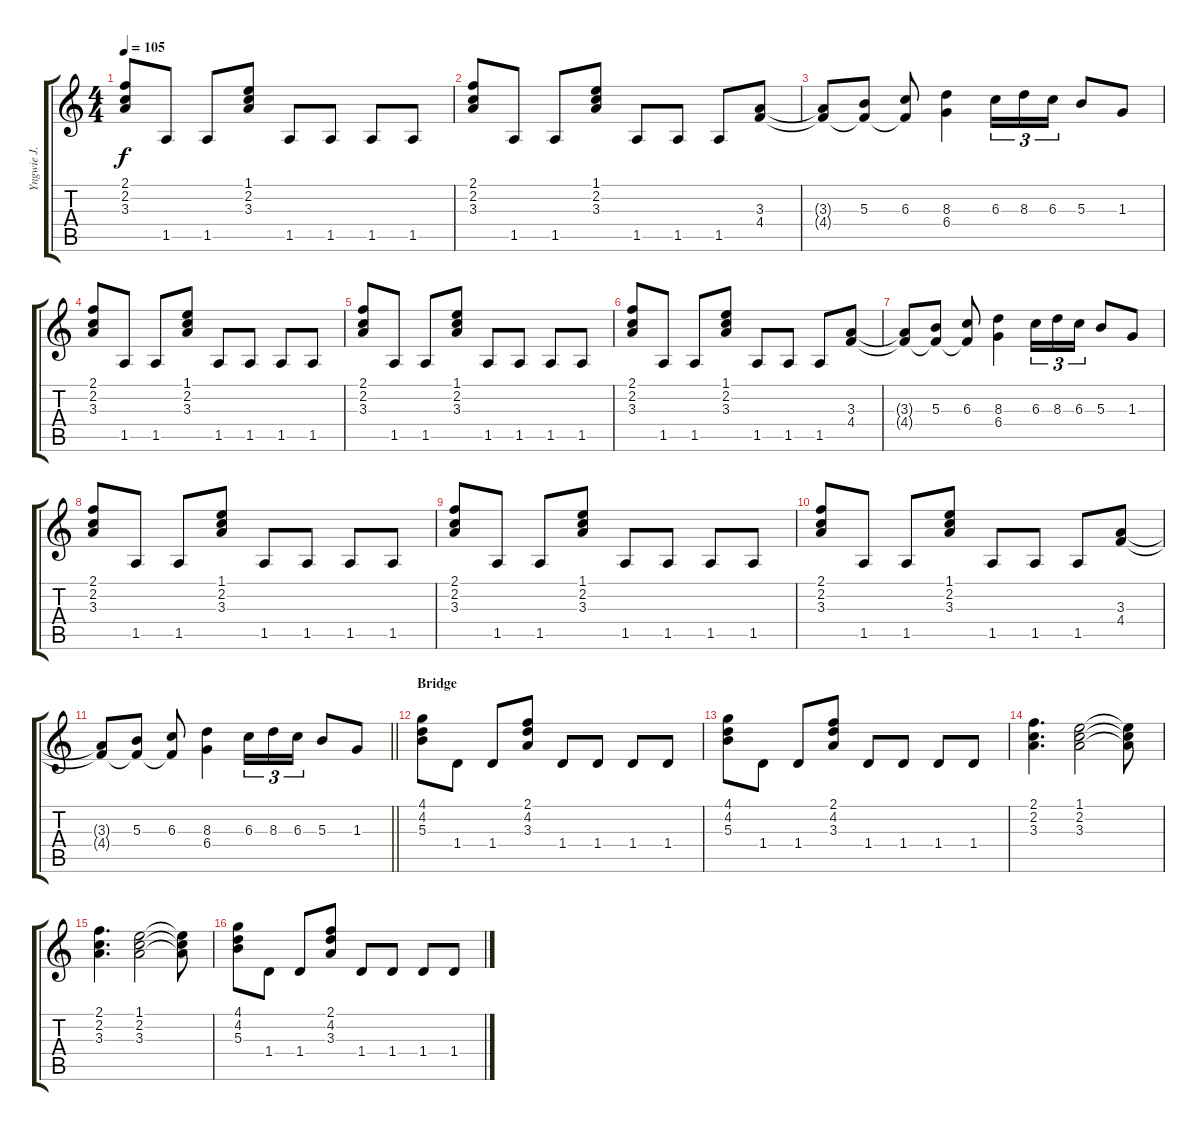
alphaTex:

\track ("Yngwie J. Malmsteen" "Yngwie J. ") {instrument overdrivenguitar}
\staff {score tabs}
\tuning (Eb4 Bb3 Gb3 Db3 Ab2 Eb2) {hide}
\ts (4 4)
\tempo 105
\clef g2
\ks c
(2.1 2.2 3.3).8{dy f} 1.5.8 1.5.8 (1.1 2.2 3.3).8 1.5.8 1.5.8 1.5.8 1.5.8 |
(2.1 2.2 3.3).8 1.5.8 1.5.8 (1.1 2.2 3.3).8 1.5.8 1.5.8 1.5.8 (3.3 4.4).8 |
(3.3{t} 4.4{t}).8 (5.3 4.4{t}).8 (6.3 4.4{t}).8 (8.3 6.4).4 6.3.16{tu (3 2)} 8.3.16{tu (3 2)} 6.3.16{tu (3 2)} 5.3.8 1.3.8 |
(2.1 2.2 3.3).8 1.5.8 1.5.8 (1.1 2.2 3.3).8 1.5.8 1.5.8 1.5.8 1.5.8 |
(2.1 2.2 3.3).8 1.5.8 1.5.8 (1.1 2.2 3.3).8 1.5.8 1.5.8 1.5.8 1.5.8 |
(2.1 2.2 3.3).8 1.5.8 1.5.8 (1.1 2.2 3.3).8 1.5.8 1.5.8 1.5.8 (3.3 4.4).8 |
(3.3{t} 4.4{t}).8 (5.3 4.4{t}).8 (6.3 4.4{t}).8 (8.3 6.4).4 6.3.16{tu (3 2)} 8.3.16{tu (3 2)} 6.3.16{tu (3 2)} 5.3.8 1.3.8 |
(2.1 2.2 3.3).8 1.5.8 1.5.8 (1.1 2.2 3.3).8 1.5.8 1.5.8 1.5.8 1.5.8 |
(2.1 2.2 3.3).8 1.5.8 1.5.8 (1.1 2.2 3.3).8 1.5.8 1.5.8 1.5.8 1.5.8 |
(2.1 2.2 3.3).8 1.5.8 1.5.8 (1.1 2.2 3.3).8 1.5.8 1.5.8 1.5.8 (3.3 4.4).8 |
\barLineRight lightlight
(3.3{t} 4.4{t}).8 (5.3 4.4{t}).8 (6.3 4.4{t}).8 (8.3 6.4).4 6.3.16{tu (3 2)} 8.3.16{tu (3 2)} 6.3.16{tu (3 2)} 5.3.8 1.3.8 |
\section ("" "Bridge")
(4.1 4.2 5.3).8 1.4.8 1.4.8 (2.1 4.2 3.3).8 1.4.8 1.4.8 1.4.8 1.4.8 |
(4.1 4.2 5.3).8 1.4.8 1.4.8 (2.1 4.2 3.3).8 1.4.8 1.4.8 1.4.8 1.4.8 |
(2.1 2.2 3.3).4{d} (1.1 2.2 3.3).2 (1.1{t} 2.2{t} 3.3{t}).8 |
(2.1 2.2 3.3).4{d} (1.1 2.2 3.3).2 (1.1{t} 2.2{t} 3.3{t}).8 |
(4.1 4.2 5.3).8 1.4.8 1.4.8 (2.1 4.2 3.3).8 1.4.8 1.4.8 1.4.8 1.4.8
